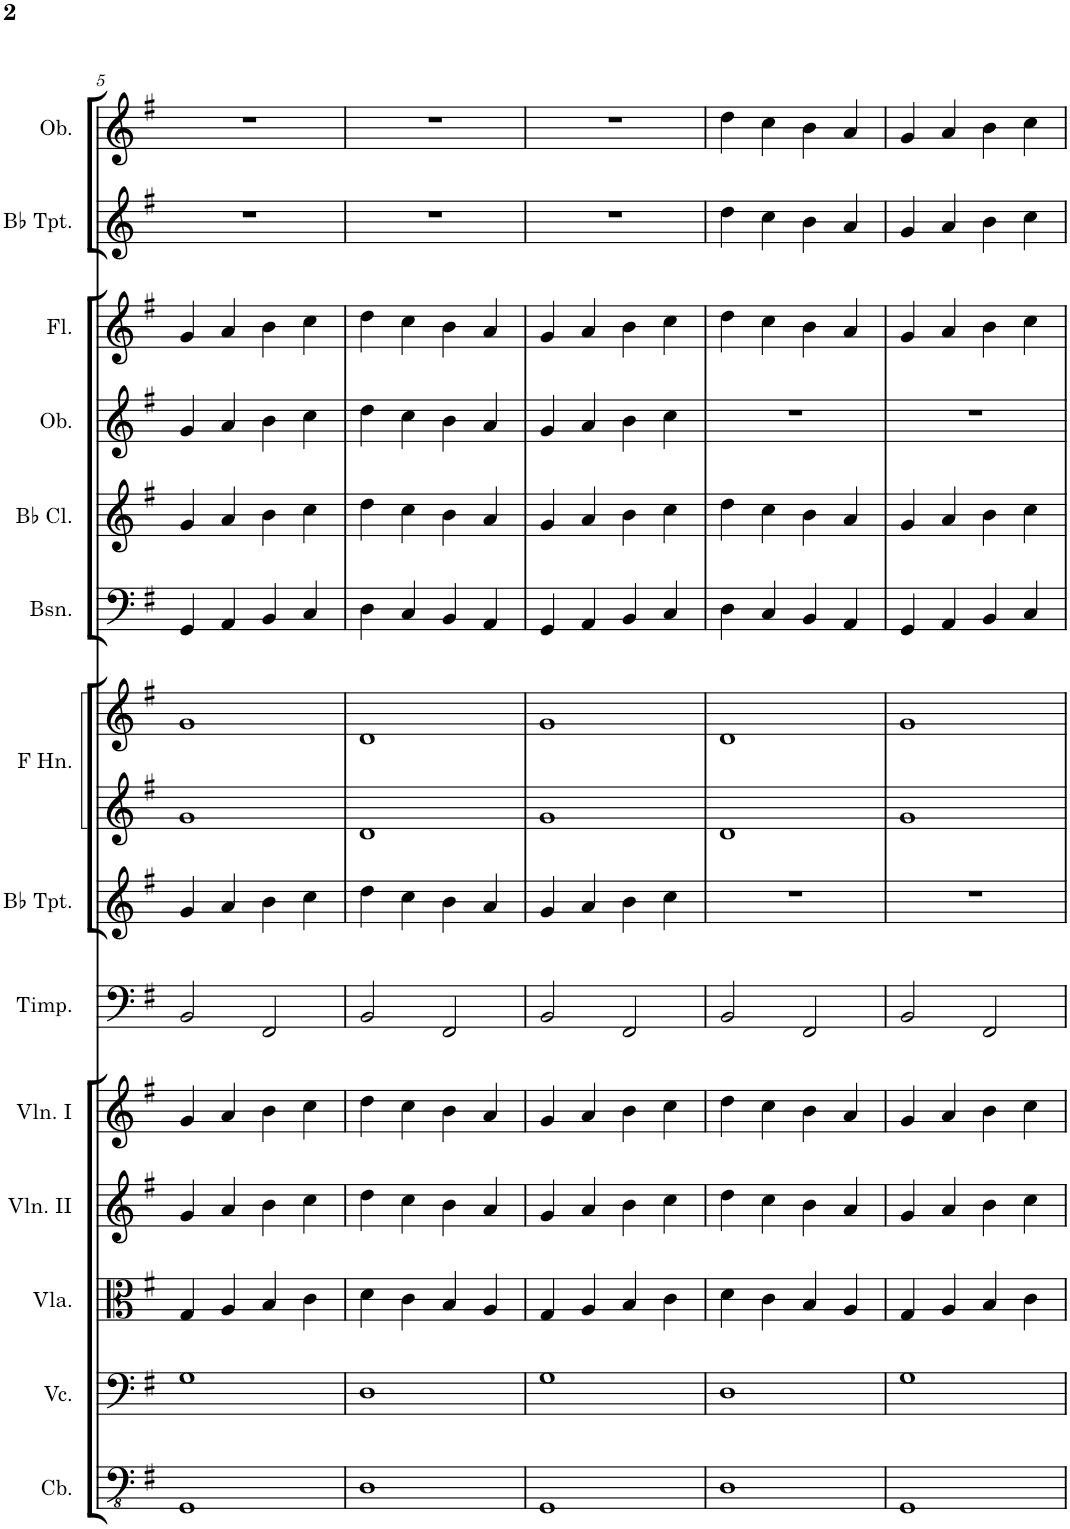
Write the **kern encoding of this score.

**kern	**kern	**kern	**kern	**kern	**kern	**kern	**kern	**kern	**kern	**kern	**kern	**kern	**kern	**kern
*part14	*part13	*part12	*part11	*part10	*part9	*part8	*part7	*part7	*part6	*part5	*part4	*part3	*part2	*part1
*staff15	*staff14	*staff13	*staff12	*staff11	*staff10	*staff9	*staff8	*staff7	*staff6	*staff5	*staff4	*staff3	*staff2	*staff1
*I"Contrabasses	*I"Violoncellos	*I"Violas	*I"Violins II	*I"Violins I	*I"Timpani	*I"Trumpets in Bb	*I"Horns in F	*	*I"Bassoons	*I"Clarinets in Bb	*I"Oboes	*I"Flutes	*I"Bb Trumpet	*I"Oboe
*I'Cb.	*I'Vc.	*I'Vla.	*I'Vln. II	*I'Vln. I	*I'Timp.	*	*	*	*I'Bsn.	*	*I'Ob.	*I'Fl.	*I'Bb Tpt.	*I'Ob.
!!LO:PB:g=z
*clefFv4	*clefF4	*clefC3	*clefG2	*clefG2	*clefF4	*clefG2	*clefG2	*clefG2	*clefF4	*clefG2	*clefG2	*clefG2	*clefG2	*clefG2
*	*	*	*	*	*	*ITrd1c2	*ITrd4c7	*ITrd4c7	*	*ITrd1c2	*	*	*ITrd1c2	*
*k[f#]	*k[f#]	*k[f#]	*k[f#]	*k[f#]	*k[f#]	*k[f#]	*k[f#]	*k[f#]	*k[f#]	*k[f#]	*k[f#]	*k[f#]	*k[f#]	*k[f#]
*M4/4	*M4/4	*M4/4	*M4/4	*M4/4	*M4/4	*M4/4	*M4/4	*M4/4	*M4/4	*M4/4	*M4/4	*M4/4	*M4/4	*M4/4
*met(c)	*met(c)	*met(c)	*met(c)	*met(c)	*met(c)	*met(c)	*met(c)	*met(c)	*met(c)	*met(c)	*met(c)	*met(c)	*met(c)	*met(c)
=5	=5	=5	=5	=5	=5	=5	=5	=5	=5	=5	=5	=5	=5	=5
1GGG	1G	4G/	4g/	4g/	2BB/	4g/	1g	1g	4GG/	4g/	4g/	4g/	1r	1r
.	.	4A/	4a/	4a/	.	4a/	.	.	4AA/	4a/	4a/	4a/	.	.
.	.	4B/	4b\	4b\	2FF#/	4b\	.	.	4BB/	4b\	4b\	4b\	.	.
.	.	4c\	4cc\	4cc\	.	4cc\	.	.	4C/	4cc\	4cc\	4cc\	.	.
=6	=6	=6	=6	=6	=6	=6	=6	=6	=6	=6	=6	=6	=6	=6
1DD	1D	4d\	4dd\	4dd\	2BB/	4dd\	1d	1d	4D\	4dd\	4dd\	4dd\	1r	1r
.	.	4c\	4cc\	4cc\	.	4cc\	.	.	4C/	4cc\	4cc\	4cc\	.	.
.	.	4B/	4b\	4b\	2FF#/	4b\	.	.	4BB/	4b\	4b\	4b\	.	.
.	.	4A/	4a/	4a/	.	4a/	.	.	4AA/	4a/	4a/	4a/	.	.
=7	=7	=7	=7	=7	=7	=7	=7	=7	=7	=7	=7	=7	=7	=7
1GGG	1G	4G/	4g/	4g/	2BB/	4g/	1g	1g	4GG/	4g/	4g/	4g/	1r	1r
.	.	4A/	4a/	4a/	.	4a/	.	.	4AA/	4a/	4a/	4a/	.	.
.	.	4B/	4b\	4b\	2FF#/	4b\	.	.	4BB/	4b\	4b\	4b\	.	.
.	.	4c\	4cc\	4cc\	.	4cc\	.	.	4C/	4cc\	4cc\	4cc\	.	.
=8	=8	=8	=8	=8	=8	=8	=8	=8	=8	=8	=8	=8	=8	=8
1DD	1D	4d\	4dd\	4dd\	2BB/	1r	1d	1d	4D\	4dd\	1r	4dd\	4dd\	4dd\
.	.	4c\	4cc\	4cc\	.	.	.	.	4C/	4cc\	.	4cc\	4cc\	4cc\
.	.	4B/	4b\	4b\	2FF#/	.	.	.	4BB/	4b\	.	4b\	4b\	4b\
.	.	4A/	4a/	4a/	.	.	.	.	4AA/	4a/	.	4a/	4a/	4a/
=9	=9	=9	=9	=9	=9	=9	=9	=9	=9	=9	=9	=9	=9	=9
1GGG	1G	4G/	4g/	4g/	2BB/	1r	1g	1g	4GG/	4g/	1r	4g/	4g/	4g/
.	.	4A/	4a/	4a/	.	.	.	.	4AA/	4a/	.	4a/	4a/	4a/
.	.	4B/	4b\	4b\	2FF#/	.	.	.	4BB/	4b\	.	4b\	4b\	4b\
.	.	4c\	4cc\	4cc\	.	.	.	.	4C/	4cc\	.	4cc\	4cc\	4cc\
=	=	=	=	=	=	=	=	=	=	=	=	=	=	=
*-	*-	*-	*-	*-	*-	*-	*-	*-	*-	*-	*-	*-	*-	*-
